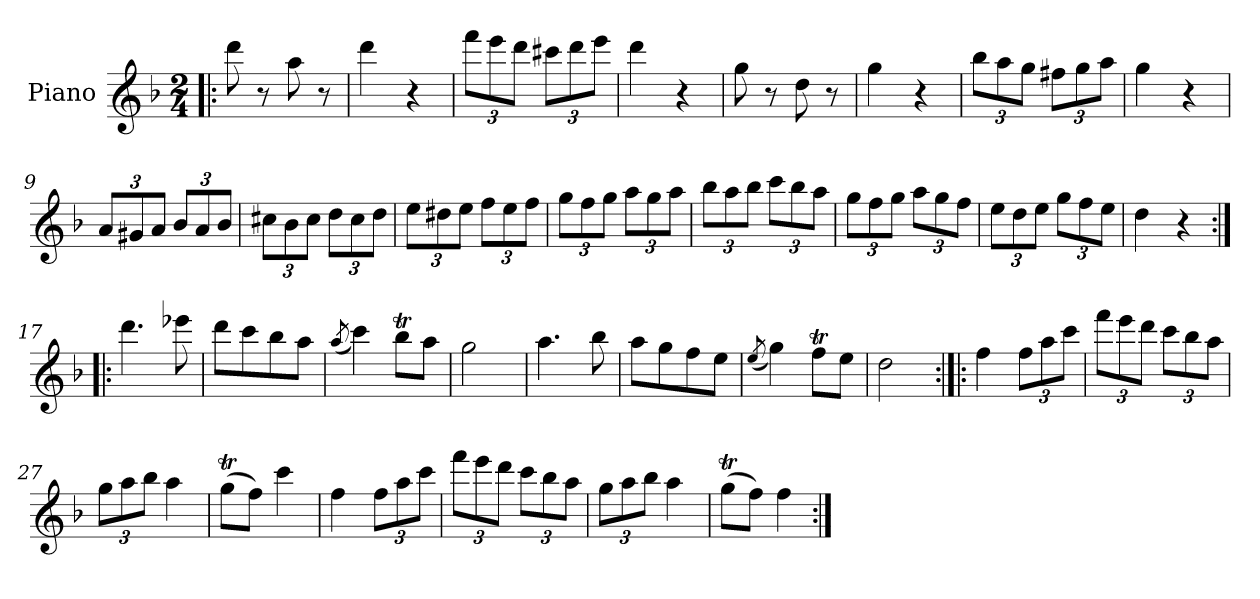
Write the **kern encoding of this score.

**kern
*part1
*staff1
*I"Piano
*I'Pno.
*clefG2
*k[b-]
*d:
*M2/4
=1!|:
8ddd\
8r
8aa\
8r
=2
4ddd\
4r
=3
*Xbrackettup
12fff\L
12eee\
12ddd\J
12ccc#X\L
12ddd\
12eee\J
=4
4ddd\
4r
=5
8gg\
8r
8dd\
8r
=6
4gg\
4r
!!LO:LB:g=z
=7
12bb-\L
12aa\
12gg\J
12ff#X\L
12gg\
12aa\J
=8
4gg\
4r
=9
12a/L
12g#X/
12a/J
12b-/L
12a/
12b-/J
=10
12cc#X\L
12b-\
12cc#\J
12dd\L
12cc#\
12dd\J
!!LO:LB:g=z
=11
12ee\L
12dd#X\
12ee\J
12ff\L
12ee\
12ff\J
=12
12gg\L
12ff\
12gg\J
12aa\L
12gg\
12aa\J
=13
12bb-\L
12aa\
12bb-\J
12ccc\L
12bb-\
12aa\J
=14
12gg\L
12ff\
12gg\J
12aa\L
12gg\
12ff\J
!!LO:LB:g=z
=15
12ee\L
12dd\
12ee\J
12gg\L
12ff\
12ee\J
=16
4dd\
4r
=17:|!|:
4.ddd\
8eee-X\
=18
8ddd\L
8ccc\
8bb-\
8aa\J
=19
(<8qaa/
4ccc\)
8bb-T\L
8aa\J
=20
2gg\
=21
4.aa\
8bb-\
!!LO:LB:g=z
=22
8aa\L
8gg\
8ff\
8ee\J
=23
(<8qee/
4gg\)
8ffT\L
8ee\J
=24
2dd\
=25:|!|:
4ff\
12ff\L
12aa\
12ccc\J
=26
12fff\L
12eee\
12ddd\J
12ccc\L
12bb-\
12aa\J
=27
12gg\L
12aa\
12bb-\J
4aa\
!!LO:LB:g=z
=28
(>8ggT\L
8ff\J)
4ccc\
=29
4ff\
12ff\L
12aa\
12ccc\J
=30
12fff\L
12eee\
12ddd\J
12ccc\L
12bb-\
12aa\J
=31
12gg\L
12aa\
12bb-\J
4aa\
=32
(>8ggT\L
8ff\J)
4ff\
=:|!
*-
